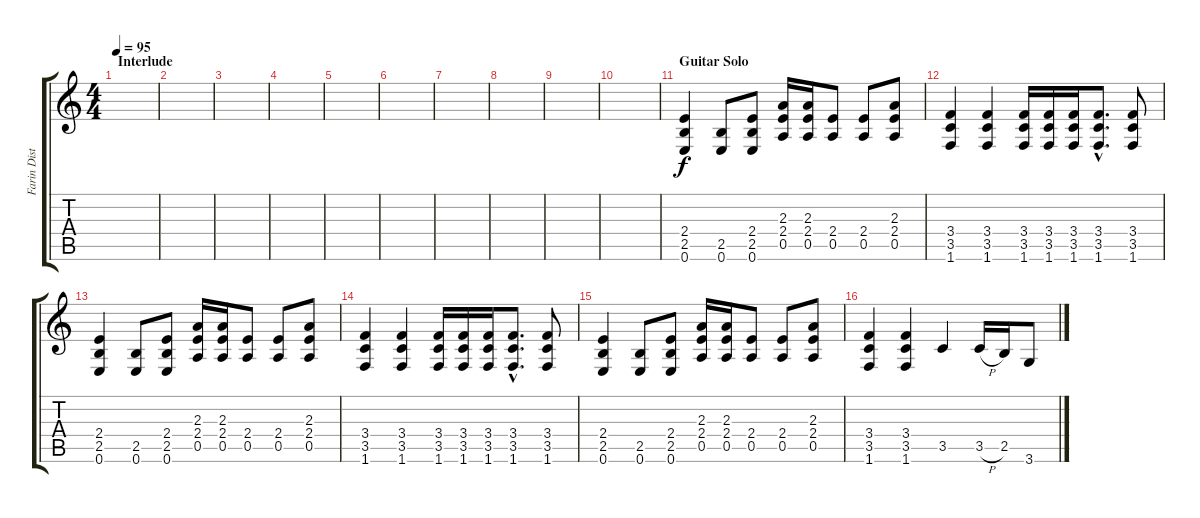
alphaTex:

\track ("Farin Dist II" "Farin Dist") {instrument distortionguitar}
\staff {score tabs}
\tuning (E4 B3 G3 D3 A2 E2) {hide}
\ts (4 4)
\section ("" "Interlude")
\tempo 95
\clef g2
\ks c
|
|
|
|
|
|
|
|
|
|
\section ("" "Guitar Solo")
(2.4 2.5 0.6).4{dy f} (2.5 0.6).8 (2.4 2.5 0.6).8 (2.3 2.4 0.5).16 (2.3 2.4 0.5).16 (2.4 0.5).8 (2.4 0.5).8 (2.3 2.4 0.5).8 |
(3.4 3.5 1.6).4 (3.4 3.5 1.6).4 (3.4 3.5 1.6).16 (3.4 3.5 1.6).16 (3.4 3.5 1.6).16 (3.4{hac} 3.5{hac} 1.6{hac}).8{d} (3.4 3.5 1.6).8 |
(2.4 2.5 0.6).4 (2.5 0.6).8 (2.4 2.5 0.6).8 (2.3 2.4 0.5).16 (2.3 2.4 0.5).16 (2.4 0.5).8 (2.4 0.5).8 (2.3 2.4 0.5).8 |
(3.4 3.5 1.6).4 (3.4 3.5 1.6).4 (3.4 3.5 1.6).16 (3.4 3.5 1.6).16 (3.4 3.5 1.6).16 (3.4{hac} 3.5{hac} 1.6{hac}).8{d} (3.4 3.5 1.6).8 |
(2.4 2.5 0.6).4 (2.5 0.6).8 (2.4 2.5 0.6).8 (2.3 2.4 0.5).16 (2.3 2.4 0.5).16 (2.4 0.5).8 (2.4 0.5).8 (2.3 2.4 0.5).8 |
(3.4 3.5 1.6).4 (3.4 3.5 1.6).4 3.5.4 3.5{h}.16 2.5.16 3.6.8
